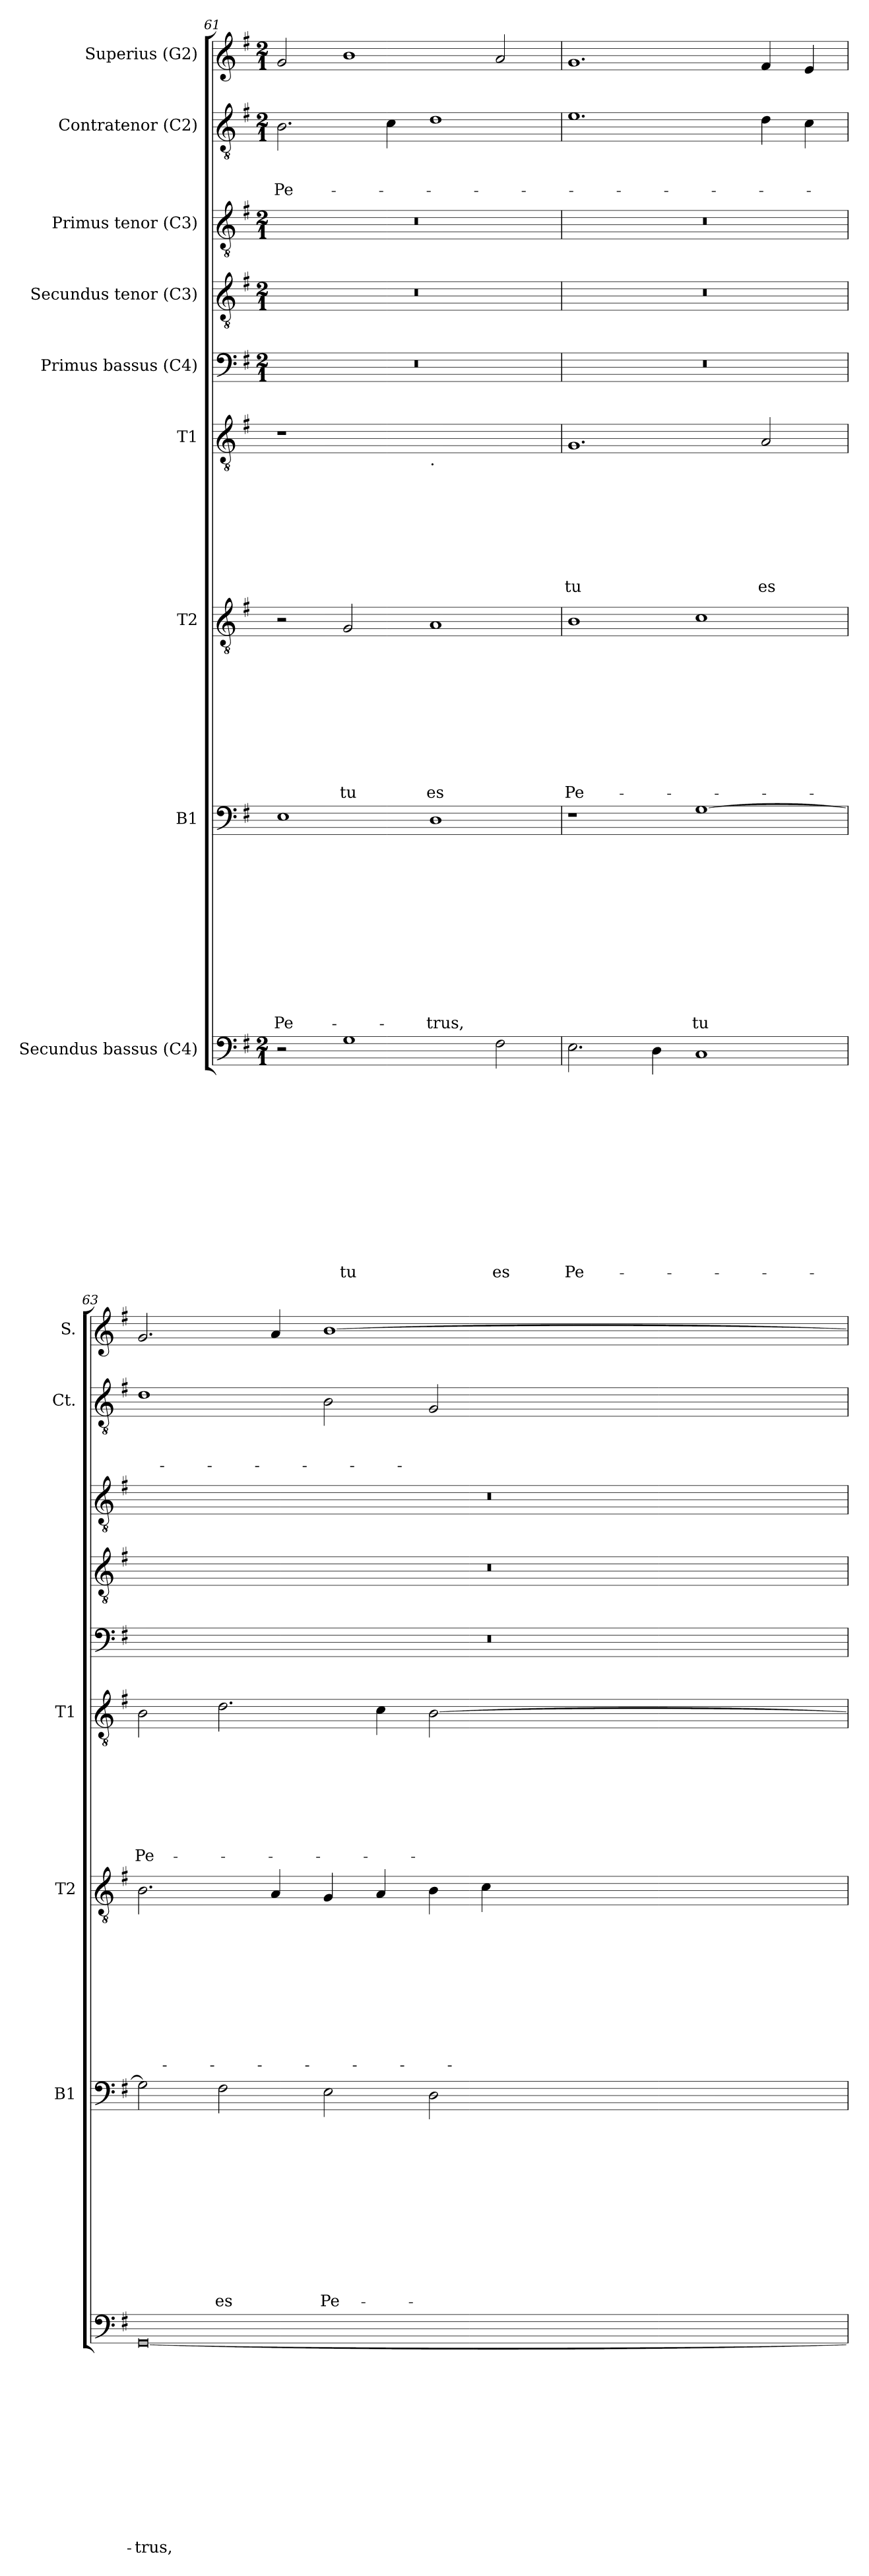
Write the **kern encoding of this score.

**kern	**text	**text	**text	**text	**text	**text	**text	**text	**text	**text	**text	**text	**text	**kern	**text	**text	**text	**text	**text	**text	**text	**text	**text	**text	**text	**text	**kern	**text	**text	**text	**text	**text	**text	**text	**text	**text	**text	**kern	**text	**text	**text	**text	**text	**text	**text	**text	**kern	**kern	**kern	**kern	**text	**text	**text	**kern
*part9	*part9	*part9	*part9	*part9	*part9	*part9	*part9	*part9	*part9	*part9	*part9	*part9	*part9	*part8	*part8	*part8	*part8	*part8	*part8	*part8	*part8	*part8	*part8	*part8	*part8	*part8	*part7	*part7	*part7	*part7	*part7	*part7	*part7	*part7	*part7	*part7	*part7	*part6	*part6	*part6	*part6	*part6	*part6	*part6	*part6	*part6	*part5	*part4	*part3	*part2	*part2	*part2	*part2	*part1
*staff9	*staff9	*staff9	*staff9	*staff9	*staff9	*staff9	*staff9	*staff9	*staff9	*staff9	*staff9	*staff9	*staff9	*staff8	*staff8	*staff8	*staff8	*staff8	*staff8	*staff8	*staff8	*staff8	*staff8	*staff8	*staff8	*staff8	*staff7	*staff7	*staff7	*staff7	*staff7	*staff7	*staff7	*staff7	*staff7	*staff7	*staff7	*staff6	*staff6	*staff6	*staff6	*staff6	*staff6	*staff6	*staff6	*staff6	*staff5	*staff4	*staff3	*staff2	*staff2	*staff2	*staff2	*staff1
*I"Secundus bassus (C4)	*	*	*	*	*	*	*	*	*	*	*	*	*	*I"B1	*	*	*	*	*	*	*	*	*	*	*	*	*I"T2	*	*	*	*	*	*	*	*	*	*	*I"T1	*	*	*	*	*	*	*	*	*I"Primus bassus (C4)	*I"Secundus tenor (C3)	*I"Primus tenor (C3)	*I"Contratenor (C2)	*	*	*	*I"Superius (G2)
*	*	*	*	*	*	*	*	*	*	*	*	*	*	*I'B1	*	*	*	*	*	*	*	*	*	*	*	*	*I'T2	*	*	*	*	*	*	*	*	*	*	*I'T1	*	*	*	*	*	*	*	*	*	*	*	*I'Ct.	*	*	*	*I'S.
*clefF4	*	*	*	*	*	*	*	*	*	*	*	*	*	*clefF4	*	*	*	*	*	*	*	*	*	*	*	*	*clefGv2	*	*	*	*	*	*	*	*	*	*	*clefGv2	*	*	*	*	*	*	*	*	*clefF4	*clefGv2	*clefGv2	*clefGv2	*	*	*	*clefG2
*k[f#]	*	*	*	*	*	*	*	*	*	*	*	*	*	*k[f#]	*	*	*	*	*	*	*	*	*	*	*	*	*k[f#]	*	*	*	*	*	*	*	*	*	*	*k[f#]	*	*	*	*	*	*	*	*	*k[f#]	*k[f#]	*k[f#]	*k[f#]	*	*	*	*k[f#]
*G:	*	*	*	*	*	*	*	*	*	*	*	*	*	*G:	*	*	*	*	*	*	*	*	*	*	*	*	*G:	*	*	*	*	*	*	*	*	*	*	*G:	*	*	*	*	*	*	*	*	*G:	*G:	*G:	*G:	*	*	*	*G:
*M2/1	*	*	*	*	*	*	*	*	*	*	*	*	*	*	*	*	*	*	*	*	*	*	*	*	*	*	*	*	*	*	*	*	*	*	*	*	*	*	*	*	*	*	*	*	*	*	*M2/1	*M2/1	*M2/1	*M2/1	*	*	*	*M2/1
=61	=61	=61	=61	=61	=61	=61	=61	=61	=61	=61	=61	=61	=61	=61	=61	=61	=61	=61	=61	=61	=61	=61	=61	=61	=61	=61	=61	=61	=61	=61	=61	=61	=61	=61	=61	=61	=61	=61	=61	=61	=61	=61	=61	=61	=61	=61	=61	=61	=61	=61	=61	=61	=61	=61
!	!	!	!	!	!	!	!	!	!	!	!	!	!	!	!	!	!	!	!	!	!	!	!	!	!	!LO:LY:b	!	!	!	!	!	!	!	!	!	!	!	!	!	!	!	!	!	!	!	!	!	!	!	!	!	!	!LO:LY:b	!
2r	.	.	.	.	.	.	.	.	.	.	.	.	.	1E	.	.	.	.	.	.	.	.	.	.	.	Pe-	2r	.	.	.	.	.	.	.	.	.	.	1r	.	.	.	.	.	.	.	.	0r	0r	0r	2.B\	.	.	Pe-	2g/
!	!	!	!	!	!	!	!	!	!	!	!	!	!LO:LY:b	!	!	!	!	!	!	!	!	!	!	!	!	!	!	!	!	!	!	!	!	!	!	!	!LO:LY:b	!	!	!	!	!	!	!	!	!	!	!	!	!	!	!	!	!
1G	.	.	.	.	.	.	.	.	.	.	.	.	tu	.	.	.	.	.	.	.	.	.	.	.	.	.	2G/	.	.	.	.	.	.	.	.	.	tu	.	.	.	.	.	.	.	.	.	.	.	.	.	.	.	.	1b
.	.	.	.	.	.	.	.	.	.	.	.	.	.	.	.	.	.	.	.	.	.	.	.	.	.	.	.	.	.	.	.	.	.	.	.	.	.	.	.	.	.	.	.	.	.	.	.	.	.	4c\	.	.	.	.
!	!	!	!	!	!	!	!	!	!	!	!	!	!	!	!	!	!	!	!	!	!	!	!	!	!	!	!	!	!	!	!	!	!	!	!	!	!	!LO:TX:b:t=.	!	!	!	!	!	!	!	!	!	!	!	!	!	!	!	!
!	!	!	!	!	!	!	!	!	!	!	!	!	!	!	!	!	!	!	!	!	!	!	!	!	!	!LO:LY:b	!	!	!	!	!	!	!	!	!	!	!LO:LY:b	!	!	!	!	!	!	!	!	!	!	!	!	!	!	!	!	!
.	.	.	.	.	.	.	.	.	.	.	.	.	.	1D	.	.	.	.	.	.	.	.	.	.	.	-trus,	1A	.	.	.	.	.	.	.	.	.	es	1ryy	.	.	.	.	.	.	.	.	.	.	.	1d	.	.	.	.
!	!	!	!	!	!	!	!	!	!	!	!	!	!LO:LY:b	!	!	!	!	!	!	!	!	!	!	!	!	!	!	!	!	!	!	!	!	!	!	!	!	!	!	!	!	!	!	!	!	!	!	!	!	!	!	!	!	!
2F#\	.	.	.	.	.	.	.	.	.	.	.	.	es	.	.	.	.	.	.	.	.	.	.	.	.	.	.	.	.	.	.	.	.	.	.	.	.	.	.	.	.	.	.	.	.	.	.	.	.	.	.	.	.	2a/
=62	=62	=62	=62	=62	=62	=62	=62	=62	=62	=62	=62	=62	=62	=62	=62	=62	=62	=62	=62	=62	=62	=62	=62	=62	=62	=62	=62	=62	=62	=62	=62	=62	=62	=62	=62	=62	=62	=62	=62	=62	=62	=62	=62	=62	=62	=62	=62	=62	=62	=62	=62	=62	=62	=62
!	!	!	!	!	!	!	!	!	!	!	!	!	!LO:LY:b	!	!	!	!	!	!	!	!	!	!	!	!	!	!	!	!	!	!	!	!	!	!	!	!LO:LY:b	!	!	!	!	!	!	!	!	!LO:LY:b	!	!	!	!	!	!	!	!
2.E\	.	.	.	.	.	.	.	.	.	.	.	.	Pe-	1r	.	.	.	.	.	.	.	.	.	.	.	.	1B	.	.	.	.	.	.	.	.	.	Pe-	1.G	.	.	.	.	.	.	.	tu	0r	0r	0r	1.e	.	.	.	1.g
4D\	.	.	.	.	.	.	.	.	.	.	.	.	.	.	.	.	.	.	.	.	.	.	.	.	.	.	.	.	.	.	.	.	.	.	.	.	.	.	.	.	.	.	.	.	.	.	.	.	.	.	.	.	.	.
!	!	!	!	!	!	!	!	!	!	!	!	!	!	!	!	!	!	!	!	!	!	!	!	!	!	!LO:LY:b	!	!	!	!	!	!	!	!	!	!	!	!	!	!	!	!	!	!	!	!	!	!	!	!	!	!	!	!
1C	.	.	.	.	.	.	.	.	.	.	.	.	.	[>1G	.	.	.	.	.	.	.	.	.	.	.	tu	1c	.	.	.	.	.	.	.	.	.	.	.	.	.	.	.	.	.	.	.	.	.	.	.	.	.	.	.
!	!	!	!	!	!	!	!	!	!	!	!	!	!	!	!	!	!	!	!	!	!	!	!	!	!	!	!	!	!	!	!	!	!	!	!	!	!	!	!	!	!	!	!	!	!	!LO:LY:b	!	!	!	!	!	!	!	!
.	.	.	.	.	.	.	.	.	.	.	.	.	.	.	.	.	.	.	.	.	.	.	.	.	.	.	.	.	.	.	.	.	.	.	.	.	.	2A/	.	.	.	.	.	.	.	es	.	.	.	4d\	.	.	.	4f#/
.	.	.	.	.	.	.	.	.	.	.	.	.	.	.	.	.	.	.	.	.	.	.	.	.	.	.	.	.	.	.	.	.	.	.	.	.	.	.	.	.	.	.	.	.	.	.	.	.	.	4c\	.	.	.	4e/
=63	=63	=63	=63	=63	=63	=63	=63	=63	=63	=63	=63	=63	=63	=63	=63	=63	=63	=63	=63	=63	=63	=63	=63	=63	=63	=63	=63	=63	=63	=63	=63	=63	=63	=63	=63	=63	=63	=63	=63	=63	=63	=63	=63	=63	=63	=63	=63	=63	=63	=63	=63	=63	=63	=63
!	!	!	!	!	!	!	!	!	!	!	!	!	!LO:LY:b	!	!	!	!	!	!	!	!	!	!	!	!	!	!	!	!	!	!	!	!	!	!	!	!	!	!	!	!	!	!	!	!	!LO:LY:b	!	!	!	!	!	!	!	!
[<0GG	.	.	.	.	.	.	.	.	.	.	.	.	-trus,	2G\]	.	.	.	.	.	.	.	.	.	.	.	.	2.B\	.	.	.	.	.	.	.	.	.	.	2B\	.	.	.	.	.	.	.	Pe-	0r	0r	0r	1d	.	.	.	2.g/
!	!	!	!	!	!	!	!	!	!	!	!	!	!	!	!	!	!	!	!	!	!	!	!	!	!	!LO:LY:b	!	!	!	!	!	!	!	!	!	!	!	!	!	!	!	!	!	!	!	!	!	!	!	!	!	!	!	!
.	.	.	.	.	.	.	.	.	.	.	.	.	.	2F#\	.	.	.	.	.	.	.	.	.	.	.	es	.	.	.	.	.	.	.	.	.	.	.	2.d\	.	.	.	.	.	.	.	.	.	.	.	.	.	.	.	.
.	.	.	.	.	.	.	.	.	.	.	.	.	.	.	.	.	.	.	.	.	.	.	.	.	.	.	4A/	.	.	.	.	.	.	.	.	.	.	.	.	.	.	.	.	.	.	.	.	.	.	.	.	.	.	4a/
!	!	!	!	!	!	!	!	!	!	!	!	!	!	!	!	!	!	!	!	!	!	!	!	!	!	!LO:LY:b	!	!	!	!	!	!	!	!	!	!	!	!	!	!	!	!	!	!	!	!	!	!	!	!	!	!	!	!
.	.	.	.	.	.	.	.	.	.	.	.	.	.	2E\	.	.	.	.	.	.	.	.	.	.	.	Pe-	4G/	.	.	.	.	.	.	.	.	.	.	.	.	.	.	.	.	.	.	.	.	.	.	2B\	.	.	.	[>1b
.	.	.	.	.	.	.	.	.	.	.	.	.	.	.	.	.	.	.	.	.	.	.	.	.	.	.	4A/	.	.	.	.	.	.	.	.	.	.	4c\	.	.	.	.	.	.	.	.	.	.	.	.	.	.	.	.
.	.	.	.	.	.	.	.	.	.	.	.	.	.	2D\	.	.	.	.	.	.	.	.	.	.	.	.	4B\	.	.	.	.	.	.	.	.	.	.	[>2B\	.	.	.	.	.	.	.	.	.	.	.	2G/	.	.	.	.
.	.	.	.	.	.	.	.	.	.	.	.	.	.	.	.	.	.	.	.	.	.	.	.	.	.	.	4c\	.	.	.	.	.	.	.	.	.	.	.	.	.	.	.	.	.	.	.	.	.	.	.	.	.	.	.
=	=	=	=	=	=	=	=	=	=	=	=	=	=	=	=	=	=	=	=	=	=	=	=	=	=	=	=	=	=	=	=	=	=	=	=	=	=	=	=	=	=	=	=	=	=	=	=	=	=	=	=	=	=	=
*-	*-	*-	*-	*-	*-	*-	*-	*-	*-	*-	*-	*-	*-	*-	*-	*-	*-	*-	*-	*-	*-	*-	*-	*-	*-	*-	*-	*-	*-	*-	*-	*-	*-	*-	*-	*-	*-	*-	*-	*-	*-	*-	*-	*-	*-	*-	*-	*-	*-	*-	*-	*-	*-	*-
